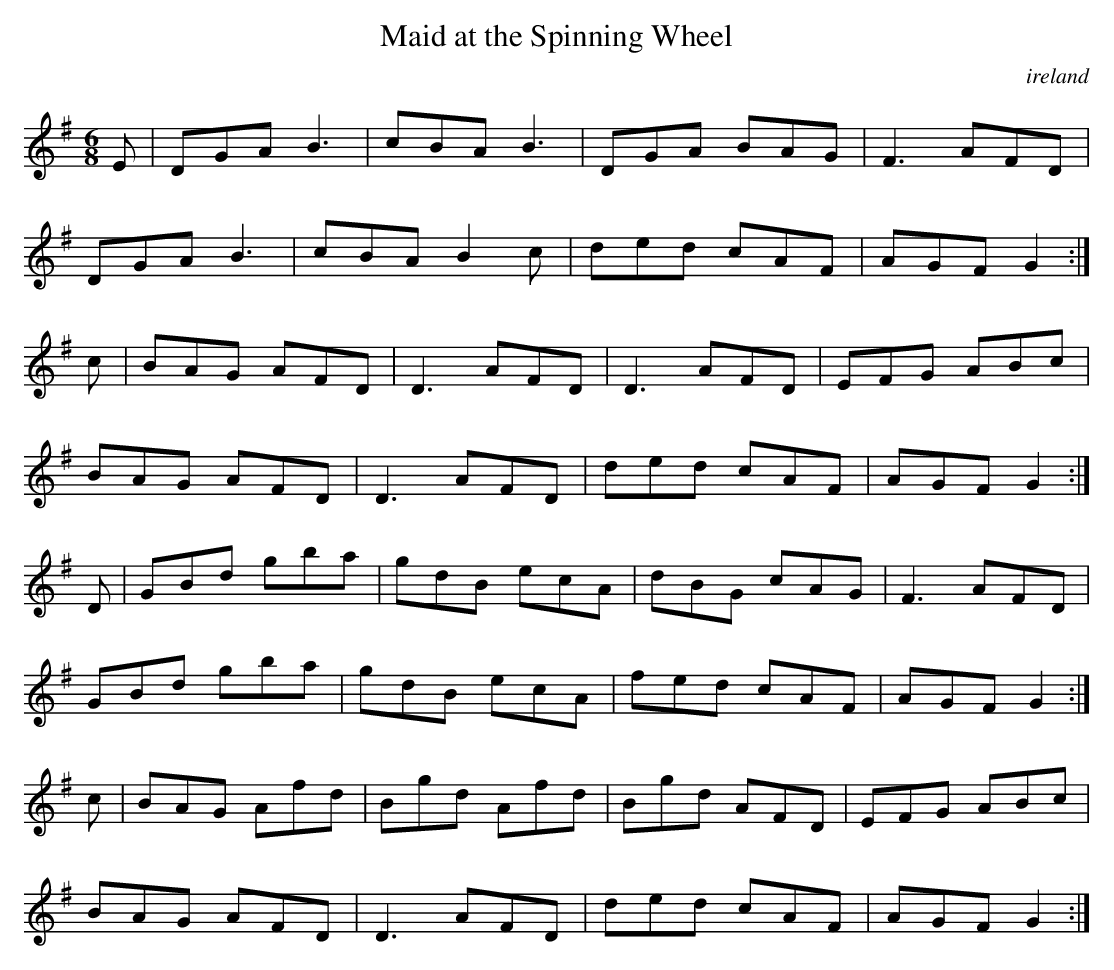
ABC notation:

X:1
T:Maid at the Spinning Wheel
O:ireland
M:6/8
L:1/8
K:G Major
E|DGA B3|cBA B3|DGA BAG|F3 AFD|!
DGA B3|cBA B2c|ded cAF|AGF G2:|!
c|BAG AFD|D3AFD|D3 AFD|EFG ABc|!
BAG AFD|D3 AFD|ded cAF|AGF G2:|!
D|GBd gba|gdB ecA|dBG cAG|F3 AFD|!
GBd gba|gdB ecA|fed cAF|AGF G2:|!
c|BAG Afd|Bgd Afd|Bgd AFD|EFG ABc|!
BAG AFD|D3 AFD|ded cAF|AGF G2:|!
